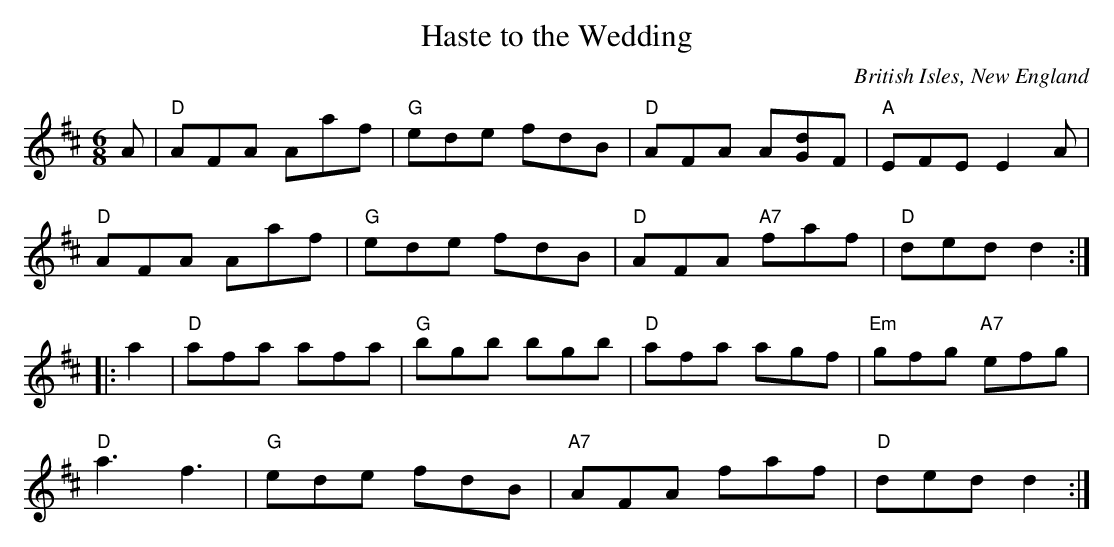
X:1
T: Haste to the Wedding
O: British Isles, New England
M: 6/8
K: D
A| "D"AFA Aaf| "G"ede fdB| "D"AFA A[dG]F| "A"EFE E2 A|
"D"AFA Aaf|"G"ede fdB| "D"AFA "A7"faf|"D"ded d2 :|
|:a2| "D"afa afa| "G"bgb bgb| "D"afa agf| "Em"gfg "A7"efg|
"D"a3 f3| "G"ede fdB| "A7"AFA faf| "D"ded d2 :|
